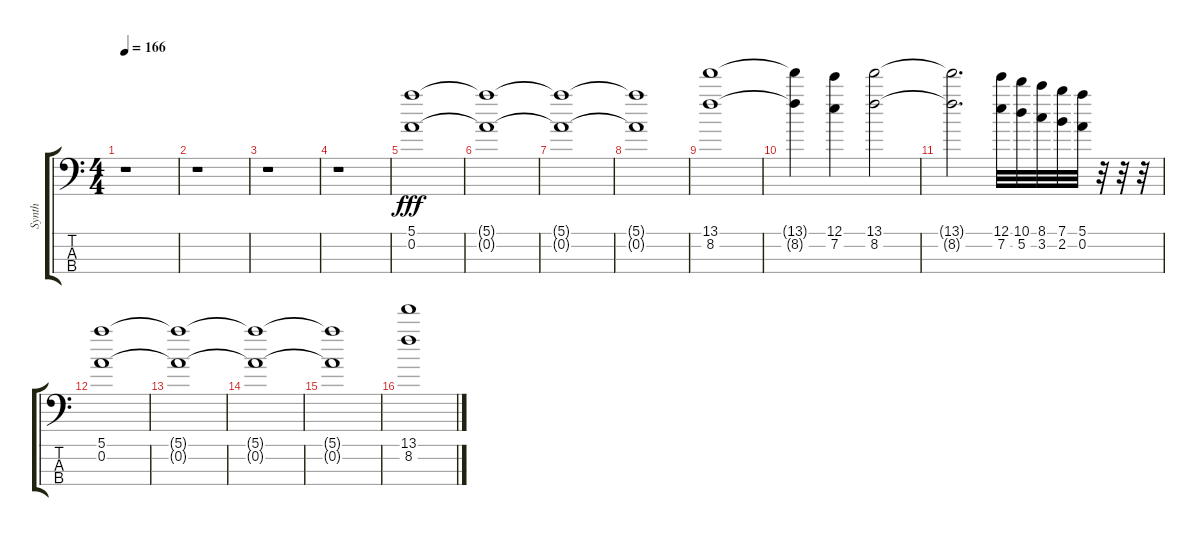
\track ("Synth" "Synth") {instrument synthstrings1}
\staff {score tabs}
\tuning (E5 A4 D4 G3) {hide}
\ts (4 4)
\tempo 166
\clef f4
\ks c
r.1{dy fff} |
r.1 |
r.1 |
r.1 |
(5.1 0.2).1 |
(5.1{t} 0.2{t}).1 |
(5.1{t} 0.2{t}).1 |
(5.1{t} 0.2{t}).1 |
(13.1 8.2).1 |
(13.1{t} 8.2{t}).4 (12.1 7.2).4 (13.1 8.2).2 |
(13.1{t} 8.2{t}).2{d} (12.1 7.2).32 (10.1 5.2).32 (8.1 3.2).32 (7.1 2.2).32 (5.1 0.2).32 r.32 r.32 r.32 |
(5.1 0.2).1 |
(5.1{t} 0.2{t}).1 |
(5.1{t} 0.2{t}).1 |
(5.1{t} 0.2{t}).1 |
(13.1 8.2).1
